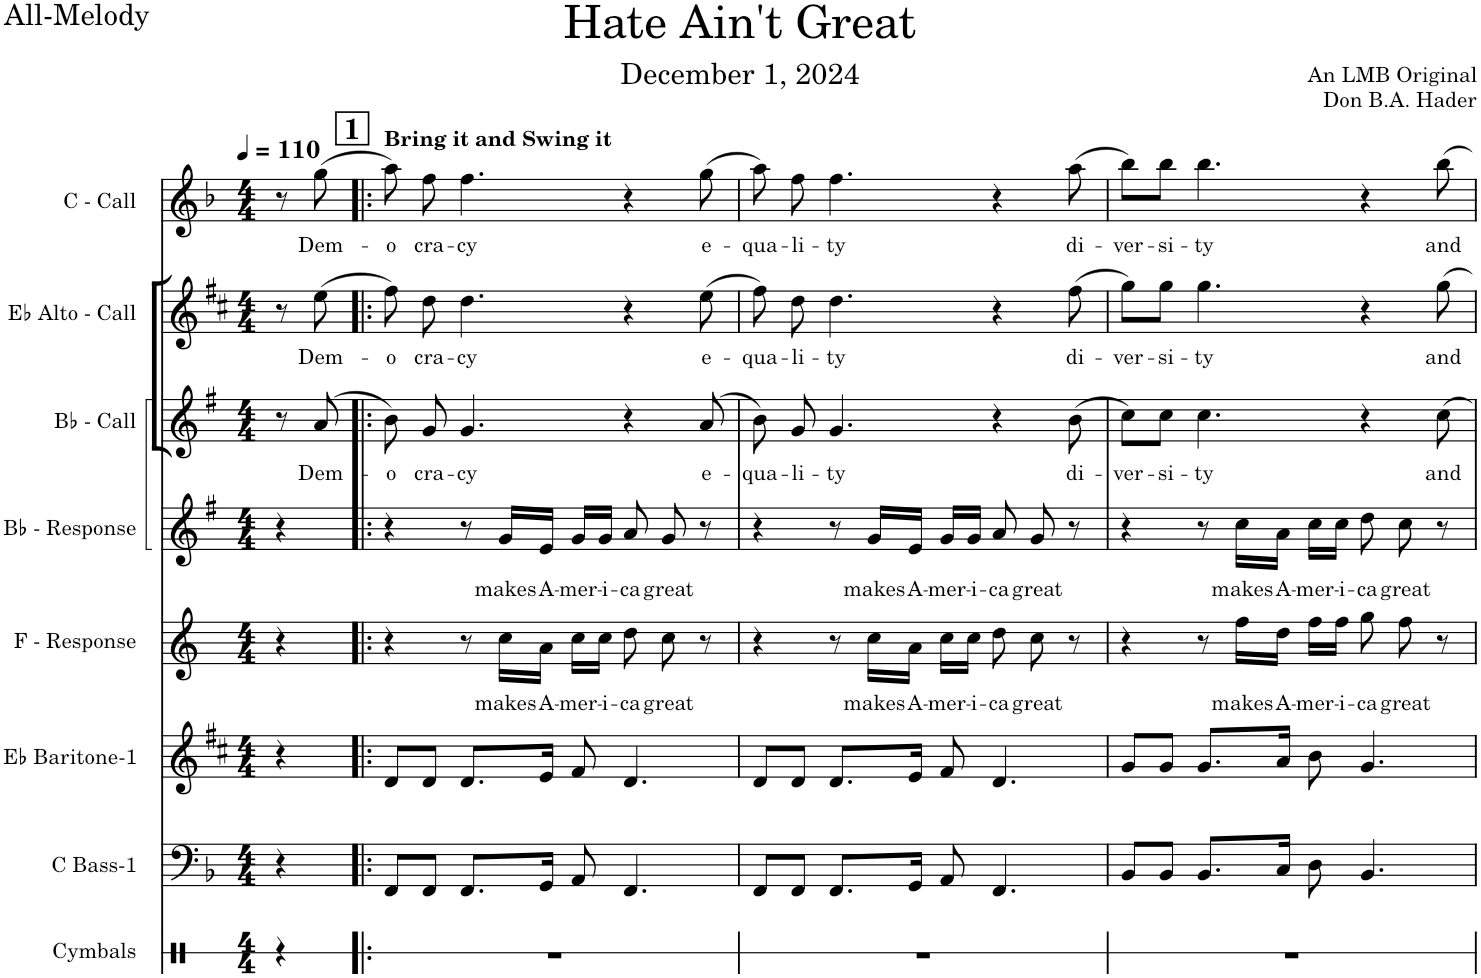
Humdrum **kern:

**kern	**kern	**kern	**kern	**text	**kern	**text	**kern	**text	**kern	**text	**kern	**text
*part8	*part7	*part6	*part5	*part5	*part4	*part4	*part3	*part3	*part2	*part2	*part1	*part1
*staff8	*staff7	*staff6	*staff5	*staff5	*staff4	*staff4	*staff3	*staff3	*staff2	*staff2	*staff1	*staff1
*I"Cymbals	*I"C Bass-1	*I"Eb Baritone-1	*I"F - Response	*	*I"Bb - Response	*	*I"Bb - Call	*	*I"Eb Alto - Call	*	*I"C - Call	*
*I'Cym.	*I'Bass-1	*I'Bari-1	*I'F (R)	*	*I'Bb (R)	*	*I'Bb (C)	*	*I'Alto (C)	*	*I'C (C)	*
*stria1	*	*	*	*	*	*	*	*	*	*	*	*
*clefX	*clefF4	*clefG2	*clefG2	*	*clefG2	*	*clefG2	*	*clefG2	*	*clefG2	*
*	*	*Trd12c21	*Trd4c7	*	*Trd1c2	*	*Trd8c14	*	*Trd5c9	*	*	*
*k[]	*k[b-]	*k[f#c#]	*k[]	*	*k[f#]	*	*k[f#]	*	*k[f#c#]	*	*k[b-]	*
*M4/4	*M4/4	*M4/4	*M4/4	*	*M4/4	*	*M4/4	*	*M4/4	*	*M4/4	*
*MM110	*MM110	*MM110	*MM110	*	*MM110	*	*MM110	*	*MM110	*	*MM110	*
=	=	=	=	=	=	=	=	=	=	=	=	=
4r	4r	4r	4r	.	4r	.	8r	.	8r	.	8r	.
!	!	!	!	!	!	!	!	!LO:LY:b	!	!LO:LY:b	!	!LO:LY:b
.	.	.	.	.	.	.	(8a/	Dem-	(8ee\	Dem-	(8gg\	Dem-
!!LO:REH:place=s1:a:B:cj:fs=14:t=1
=1!|:	=1!|:	=1!|:	=1!|:	=1!|:	=1!|:	=1!|:	=1!|:	=1!|:	=1!|:	=1!|:	=1!|:	=1!|:
!	!	!	!	!	!	!	!	!	!	!	!LO:TX:a:B:t=Bring it and Swing it	!
!	!	!	!	!	!	!	!	!LO:LY:b	!	!LO:LY:b	!	!LO:LY:b
1r	8FF/L	8d/L	4r	.	4r	.	8b\)	-o	8ff#\)	-o	8aa\)	-o
!	!	!	!	!	!	!	!	!LO:LY:b	!	!LO:LY:b	!	!LO:LY:b
.	8FF/J	8d/J	.	.	.	.	8g/	-cra-	8dd\	-cra-	8ff\	-cra-
!	!	!	!	!	!	!	!	!LO:LY:b	!	!LO:LY:b	!	!LO:LY:b
.	8.FF/L	8.d/L	8r	.	8r	.	4.g/	-cy	4.dd\	-cy	4.ff\	-cy
!	!	!	!	!LO:LY:b	!	!LO:LY:b	!	!	!	!	!	!
.	.	.	16cc\LL	makes	16g/LL	makes	.	.	.	.	.	.
!	!	!	!	!LO:LY:b	!	!LO:LY:b	!	!	!	!	!	!
.	16GG/Jk	16e/Jk	16a\JJ	A-	16e/JJ	A-	.	.	.	.	.	.
!	!	!	!	!LO:LY:b	!	!LO:LY:b	!	!	!	!	!	!
.	8AA/	8f#/	16cc\LL	-mer-	16g/LL	-mer-	.	.	.	.	.	.
!	!	!	!	!LO:LY:b	!	!LO:LY:b	!	!	!	!	!	!
.	.	.	16cc\JJ	-i-	16g/JJ	-i-	.	.	.	.	.	.
!	!	!	!	!LO:LY:b	!	!LO:LY:b	!	!	!	!	!	!
.	4.FF/	4.d/	8dd\	-ca	8a/	-ca	4r	.	4r	.	4r	.
!	!	!	!	!LO:LY:b	!	!LO:LY:b	!	!	!	!	!	!
.	.	.	8cc\	great	8g/	great	.	.	.	.	.	.
!	!	!	!	!	!	!	!	!LO:LY:b	!	!LO:LY:b	!	!LO:LY:b
.	.	.	8r	.	8r	.	(8a/	e-	(8ee\	e-	(8gg\	e-
=2	=2	=2	=2	=2	=2	=2	=2	=2	=2	=2	=2	=2
!	!	!	!	!	!	!	!	!LO:LY:b	!	!LO:LY:b	!	!LO:LY:b
1r	8FF/L	8d/L	4r	.	4r	.	8b\)	-qua-	8ff#\)	-qua-	8aa\)	-qua-
!	!	!	!	!	!	!	!	!LO:LY:b	!	!LO:LY:b	!	!LO:LY:b
.	8FF/J	8d/J	.	.	.	.	8g/	-li-	8dd\	-li-	8ff\	-li-
!	!	!	!	!	!	!	!	!LO:LY:b	!	!LO:LY:b	!	!LO:LY:b
.	8.FF/L	8.d/L	8r	.	8r	.	4.g/	-ty	4.dd\	-ty	4.ff\	-ty
!	!	!	!	!LO:LY:b	!	!LO:LY:b	!	!	!	!	!	!
.	.	.	16cc\LL	makes	16g/LL	makes	.	.	.	.	.	.
!	!	!	!	!LO:LY:b	!	!LO:LY:b	!	!	!	!	!	!
.	16GG/Jk	16e/Jk	16a\JJ	A-	16e/JJ	A-	.	.	.	.	.	.
!	!	!	!	!LO:LY:b	!	!LO:LY:b	!	!	!	!	!	!
.	8AA/	8f#/	16cc\LL	-mer-	16g/LL	-mer-	.	.	.	.	.	.
!	!	!	!	!LO:LY:b	!	!LO:LY:b	!	!	!	!	!	!
.	.	.	16cc\JJ	-i-	16g/JJ	-i-	.	.	.	.	.	.
!	!	!	!	!LO:LY:b	!	!LO:LY:b	!	!	!	!	!	!
.	4.FF/	4.d/	8dd\	-ca	8a/	-ca	4r	.	4r	.	4r	.
!	!	!	!	!LO:LY:b	!	!LO:LY:b	!	!	!	!	!	!
.	.	.	8cc\	great	8g/	great	.	.	.	.	.	.
!	!	!	!	!	!	!	!	!LO:LY:b	!	!LO:LY:b	!	!LO:LY:b
.	.	.	8r	.	8r	.	(8b\	di-	(8ff#\	di-	(8aa\	di-
=3	=3	=3	=3	=3	=3	=3	=3	=3	=3	=3	=3	=3
!	!	!	!	!	!	!	!	!LO:LY:b	!	!LO:LY:b	!	!LO:LY:b
1r	8BB-/L	8g/L	4r	.	4r	.	8cc\L)	-ver-	8gg\L)	-ver-	8bb-\L)	-ver-
!	!	!	!	!	!	!	!	!LO:LY:b	!	!LO:LY:b	!	!LO:LY:b
.	8BB-/J	8g/J	.	.	.	.	8cc\J	-si-	8gg\J	-si-	8bb-\J	-si-
!	!	!	!	!	!	!	!	!LO:LY:b	!	!LO:LY:b	!	!LO:LY:b
.	8.BB-/L	8.g/L	8r	.	8r	.	4.cc\	-ty	4.gg\	-ty	4.bb-\	-ty
!	!	!	!	!LO:LY:b	!	!LO:LY:b	!	!	!	!	!	!
.	.	.	16ff\LL	makes	16cc\LL	makes	.	.	.	.	.	.
!	!	!	!	!LO:LY:b	!	!LO:LY:b	!	!	!	!	!	!
.	16C/Jk	16a/Jk	16dd\JJ	A-	16a\JJ	A-	.	.	.	.	.	.
!	!	!	!	!LO:LY:b	!	!LO:LY:b	!	!	!	!	!	!
.	8D\	8b\	16ff\LL	-mer-	16cc\LL	-mer-	.	.	.	.	.	.
!	!	!	!	!LO:LY:b	!	!LO:LY:b	!	!	!	!	!	!
.	.	.	16ff\JJ	-i-	16cc\JJ	-i-	.	.	.	.	.	.
!	!	!	!	!LO:LY:b	!	!LO:LY:b	!	!	!	!	!	!
.	4.BB-/	4.g/	8gg\	-ca	8dd\	-ca	4r	.	4r	.	4r	.
!	!	!	!	!LO:LY:b	!	!LO:LY:b	!	!	!	!	!	!
.	.	.	8ff\	great	8cc\	great	.	.	.	.	.	.
!	!	!	!	!	!	!	!	!LO:LY:b	!	!LO:LY:b	!	!LO:LY:b
.	.	.	8r	.	8r	.	8cc\	and	8gg\	and	8bb-\	and
=	=	=	=	=	=	=	=	=	=	=	=	=
*-	*-	*-	*-	*-	*-	*-	*-	*-	*-	*-	*-	*-
